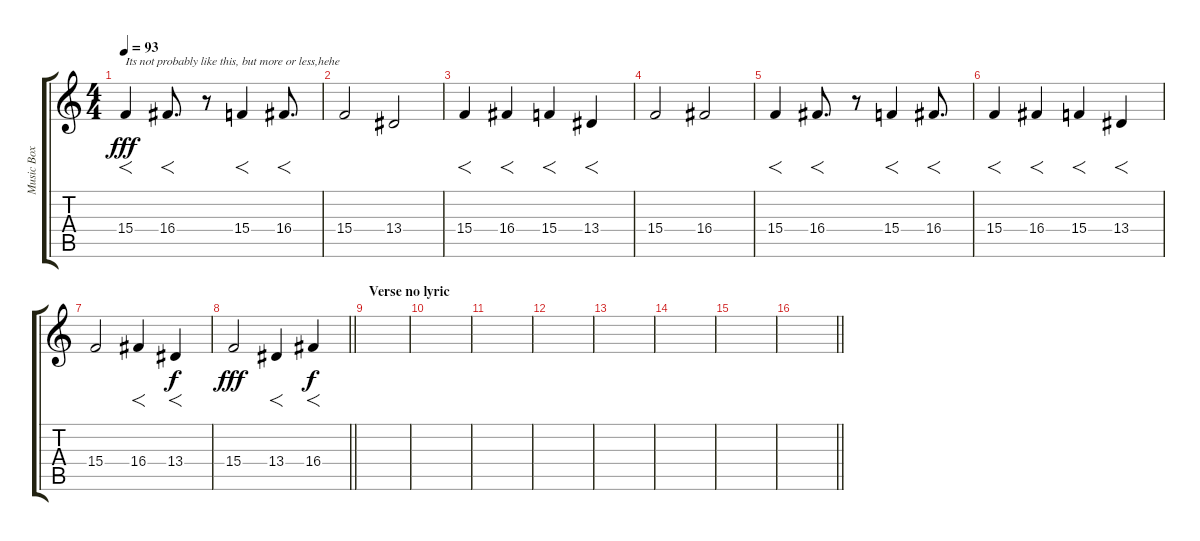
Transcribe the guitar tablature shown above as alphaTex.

\track ("Music Box" "Music Box") {instrument vibraphone}
\staff {score tabs}
\tuning (E4 B3 G3 D3 A2 E2) {hide}
\ts (4 4)
\tempo 93
\clef g2
\ks c
15.4.4{f txt "Its not probably like this, but more or less,hehe" dy fff volume 16 instrument glockenspiel} 16.4.8{f d} r.8 15.4.4{f} 16.4.8{f d} |
15.4.2 13.4.2 |
15.4.4{f} 16.4.4{f} 15.4.4{f} 13.4.4{f} |
15.4.2 16.4.2 |
15.4.4{f} 16.4.8{f d} r.8 15.4.4{f} 16.4.8{f d} |
15.4.4{f} 16.4.4{f} 15.4.4{f} 13.4.4{f} |
15.4.2 16.4.4{f} 13.4.4{f dy f} |
\barLineRight lightlight
15.4.2{dy fff} 13.4.4{f} 16.4.4{f dy f} |
\section ("" "Verse no lyric")
|
|
|
|
|
|
|
\barLineRight lightlight
